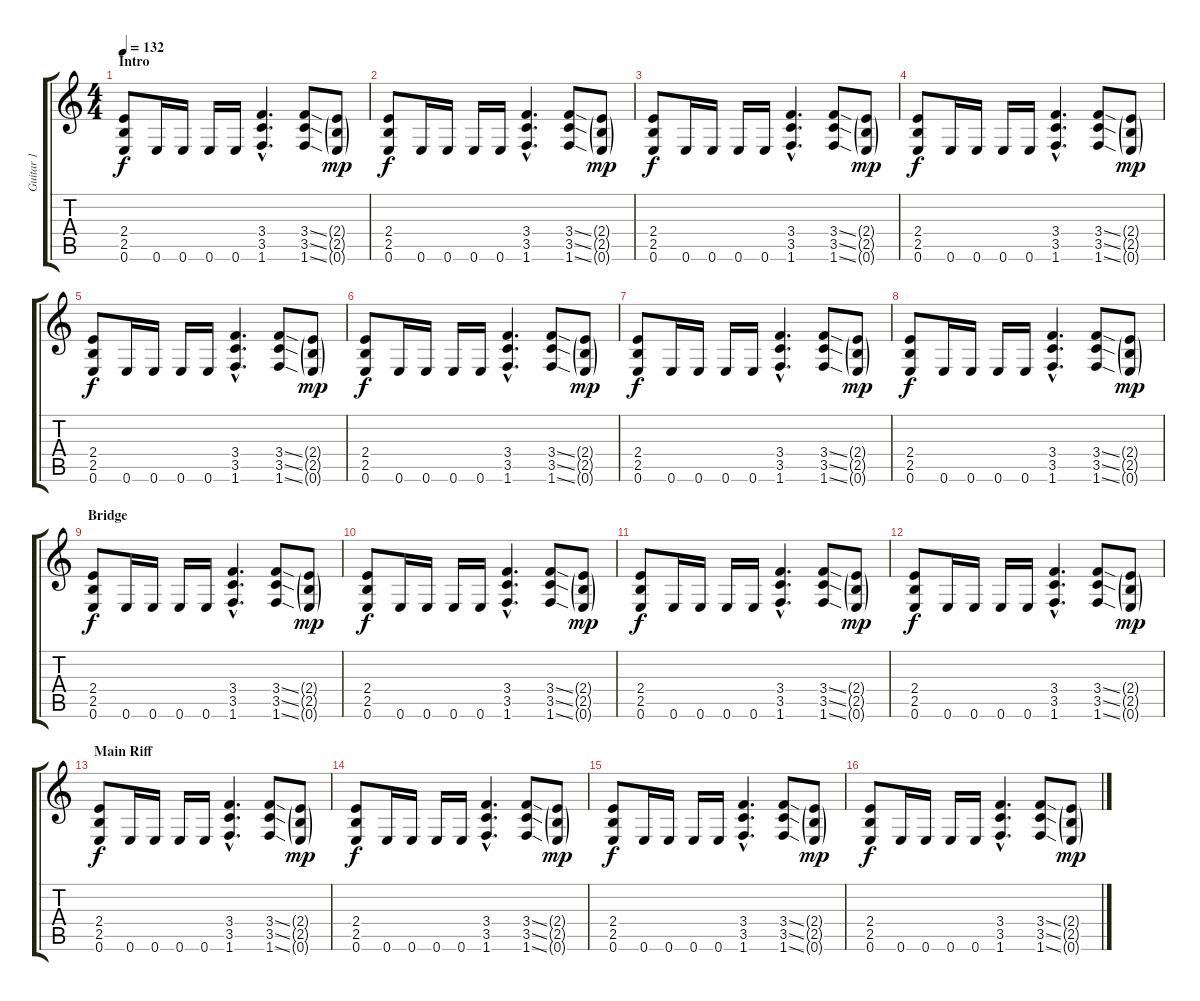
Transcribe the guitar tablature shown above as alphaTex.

\track ("Guitar 1" "Guitar 1") {instrument distortionguitar}
\staff {score tabs}
\tuning (E4 B3 G3 D3 A2 E2) {hide}
\ts (4 4)
\section ("" "Intro")
\tempo 132
\clef g2
\ks c
(2.4 2.5 0.6).8{dy f instrument distortionguitar} 0.6.16 0.6.16 0.6.16 0.6.16 (3.4{hac} 3.5{hac} 1.6{hac}).4{d} (3.4{ss} 3.5{ss} 1.6{ss}).8 (2.4{g} 2.5{g} 0.6{g}).8{dy mp} |
(2.4 2.5 0.6).8{dy f} 0.6.16 0.6.16 0.6.16 0.6.16 (3.4{hac} 3.5{hac} 1.6{hac}).4{d} (3.4{ss} 3.5{ss} 1.6{ss}).8 (2.4{g} 2.5{g} 0.6{g}).8{dy mp} |
(2.4 2.5 0.6).8{dy f} 0.6.16 0.6.16 0.6.16 0.6.16 (3.4{hac} 3.5{hac} 1.6{hac}).4{d} (3.4{ss} 3.5{ss} 1.6{ss}).8 (2.4{g} 2.5{g} 0.6{g}).8{dy mp} |
(2.4 2.5 0.6).8{dy f} 0.6.16 0.6.16 0.6.16 0.6.16 (3.4{hac} 3.5{hac} 1.6{hac}).4{d} (3.4{ss} 3.5{ss} 1.6{ss}).8 (2.4{g} 2.5{g} 0.6{g}).8{dy mp} |
(2.4 2.5 0.6).8{dy f} 0.6.16 0.6.16 0.6.16 0.6.16 (3.4{hac} 3.5{hac} 1.6{hac}).4{d} (3.4{ss} 3.5{ss} 1.6{ss}).8 (2.4{g} 2.5{g} 0.6{g}).8{dy mp} |
(2.4 2.5 0.6).8{dy f} 0.6.16 0.6.16 0.6.16 0.6.16 (3.4{hac} 3.5{hac} 1.6{hac}).4{d} (3.4{ss} 3.5{ss} 1.6{ss}).8 (2.4{g} 2.5{g} 0.6{g}).8{dy mp} |
(2.4 2.5 0.6).8{dy f} 0.6.16 0.6.16 0.6.16 0.6.16 (3.4{hac} 3.5{hac} 1.6{hac}).4{d} (3.4{ss} 3.5{ss} 1.6{ss}).8 (2.4{g} 2.5{g} 0.6{g}).8{dy mp} |
(2.4 2.5 0.6).8{dy f} 0.6.16 0.6.16 0.6.16 0.6.16 (3.4{hac} 3.5{hac} 1.6{hac}).4{d} (3.4{ss} 3.5{ss} 1.6{ss}).8 (2.4{g} 2.5{g} 0.6{g}).8{dy mp} |
\section ("" "Bridge")
(2.4 2.5 0.6).8{dy f} 0.6.16 0.6.16 0.6.16 0.6.16 (3.4{hac} 3.5{hac} 1.6{hac}).4{d} (3.4{ss} 3.5{ss} 1.6{ss}).8 (2.4{g} 2.5{g} 0.6{g}).8{dy mp} |
(2.4 2.5 0.6).8{dy f} 0.6.16 0.6.16 0.6.16 0.6.16 (3.4{hac} 3.5{hac} 1.6{hac}).4{d} (3.4{ss} 3.5{ss} 1.6{ss}).8 (2.4{g} 2.5{g} 0.6{g}).8{dy mp} |
(2.4 2.5 0.6).8{dy f} 0.6.16 0.6.16 0.6.16 0.6.16 (3.4{hac} 3.5{hac} 1.6{hac}).4{d} (3.4{ss} 3.5{ss} 1.6{ss}).8 (2.4{g} 2.5{g} 0.6{g}).8{dy mp} |
(2.4 2.5 0.6).8{dy f} 0.6.16 0.6.16 0.6.16 0.6.16 (3.4{hac} 3.5{hac} 1.6{hac}).4{d} (3.4{ss} 3.5{ss} 1.6{ss}).8 (2.4{g} 2.5{g} 0.6{g}).8{dy mp} |
\section ("" "Main Riff")
(2.4 2.5 0.6).8{dy f} 0.6.16 0.6.16 0.6.16 0.6.16 (3.4{hac} 3.5{hac} 1.6{hac}).4{d} (3.4{ss} 3.5{ss} 1.6{ss}).8 (2.4{g} 2.5{g} 0.6{g}).8{dy mp} |
(2.4 2.5 0.6).8{dy f} 0.6.16 0.6.16 0.6.16 0.6.16 (3.4{hac} 3.5{hac} 1.6{hac}).4{d} (3.4{ss} 3.5{ss} 1.6{ss}).8 (2.4{g} 2.5{g} 0.6{g}).8{dy mp} |
(2.4 2.5 0.6).8{dy f} 0.6.16 0.6.16 0.6.16 0.6.16 (3.4{hac} 3.5{hac} 1.6{hac}).4{d} (3.4{ss} 3.5{ss} 1.6{ss}).8 (2.4{g} 2.5{g} 0.6{g}).8{dy mp} |
(2.4 2.5 0.6).8{dy f} 0.6.16 0.6.16 0.6.16 0.6.16 (3.4{hac} 3.5{hac} 1.6{hac}).4{d} (3.4{ss} 3.5{ss} 1.6{ss}).8 (2.4{g} 2.5{g} 0.6{g}).8{dy mp}
